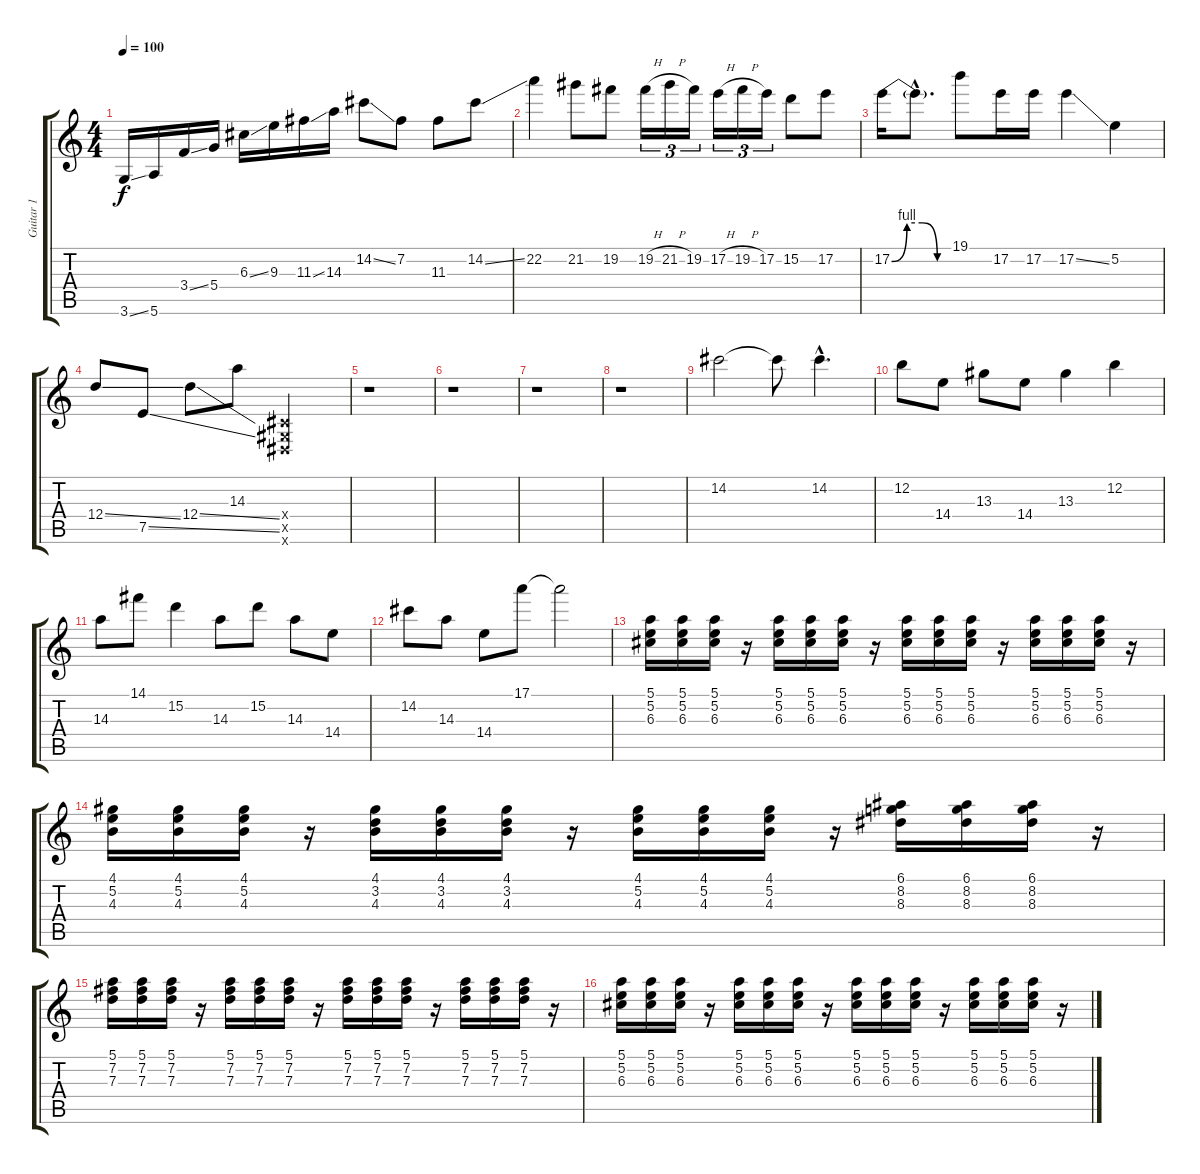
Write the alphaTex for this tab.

\track ("Guitar 1" "Guitar 1") {instrument overdrivenguitar}
\staff {score tabs}
\tuning (E4 B3 G3 D3 A2 E2) {hide}
\ts (4 4)
\tempo 100
\clef g2
\ks c
3.6{ss}.16{dy f} 5.6.16 3.4{ss}.16 5.4.16 6.3{ss}.16 9.3.16 11.3{ss}.16 14.3.16 14.2{ss}.8 7.2.8 11.3.8 14.2{ss}.8 |
22.2.4 21.2.8 19.2.8 19.2{h}.16{tu (3 2)} 21.2{h}.16{tu (3 2)} 19.2.16{tu (3 2)} 17.2{h}.16{tu (3 2)} 19.2{h}.16{tu (3 2)} 17.2.16{tu (3 2)} 15.2.8 17.2.8 |
17.2{be (custom 0 0 15 4 30 4 45 0 60 0)}.16 17.2{hac t}.8{d} 19.1.8 17.2.16 17.2.16 17.2{ss}.4 5.2.4 |
12.4{ss}.8 7.5{ss}.8 12.4{ss}.8 14.3.8 (-1.4{x} -1.5{x} -1.6{x}).2 |
r.1 |
r.1 |
r.1 |
r.1 |
14.2.2 14.2{t}.8 14.2{hac}.4{d} |
12.2.8 14.4.8 13.3.8 14.4.8 13.3.4 12.2.4 |
14.3.8 14.1.8 15.2.4 14.3.8 15.2.8 14.3.8 14.4.8 |
14.2.8 14.3.8 14.4.8 17.1.8 17.1{t}.2 |
(5.1 5.2 6.3).16 (5.1 5.2 6.3).16 (5.1 5.2 6.3).16 r.16 (5.1 5.2 6.3).16 (5.1 5.2 6.3).16 (5.1 5.2 6.3).16 r.16 (5.1 5.2 6.3).16 (5.1 5.2 6.3).16 (5.1 5.2 6.3).16 r.16 (5.1 5.2 6.3).16 (5.1 5.2 6.3).16 (5.1 5.2 6.3).16 r.16 |
(4.1 5.2 4.3).16 (4.1 5.2 4.3).16 (4.1 5.2 4.3).16 r.16 (4.1 3.2 4.3).16 (4.1 3.2 4.3).16 (4.1 3.2 4.3).16 r.16 (4.1 5.2 4.3).16 (4.1 5.2 4.3).16 (4.1 5.2 4.3).16 r.16 (6.1 8.2 8.3).16 (6.1 8.2 8.3).16 (6.1 8.2 8.3).16 r.16 |
(5.1 7.2 7.3).16 (5.1 7.2 7.3).16 (5.1 7.2 7.3).16 r.16 (5.1 7.2 7.3).16 (5.1 7.2 7.3).16 (5.1 7.2 7.3).16 r.16 (5.1 7.2 7.3).16 (5.1 7.2 7.3).16 (5.1 7.2 7.3).16 r.16 (5.1 7.2 7.3).16 (5.1 7.2 7.3).16 (5.1 7.2 7.3).16 r.16 |
(5.1 5.2 6.3).16 (5.1 5.2 6.3).16 (5.1 5.2 6.3).16 r.16 (5.1 5.2 6.3).16 (5.1 5.2 6.3).16 (5.1 5.2 6.3).16 r.16 (5.1 5.2 6.3).16 (5.1 5.2 6.3).16 (5.1 5.2 6.3).16 r.16 (5.1 5.2 6.3).16 (5.1 5.2 6.3).16 (5.1 5.2 6.3).16 r.16
